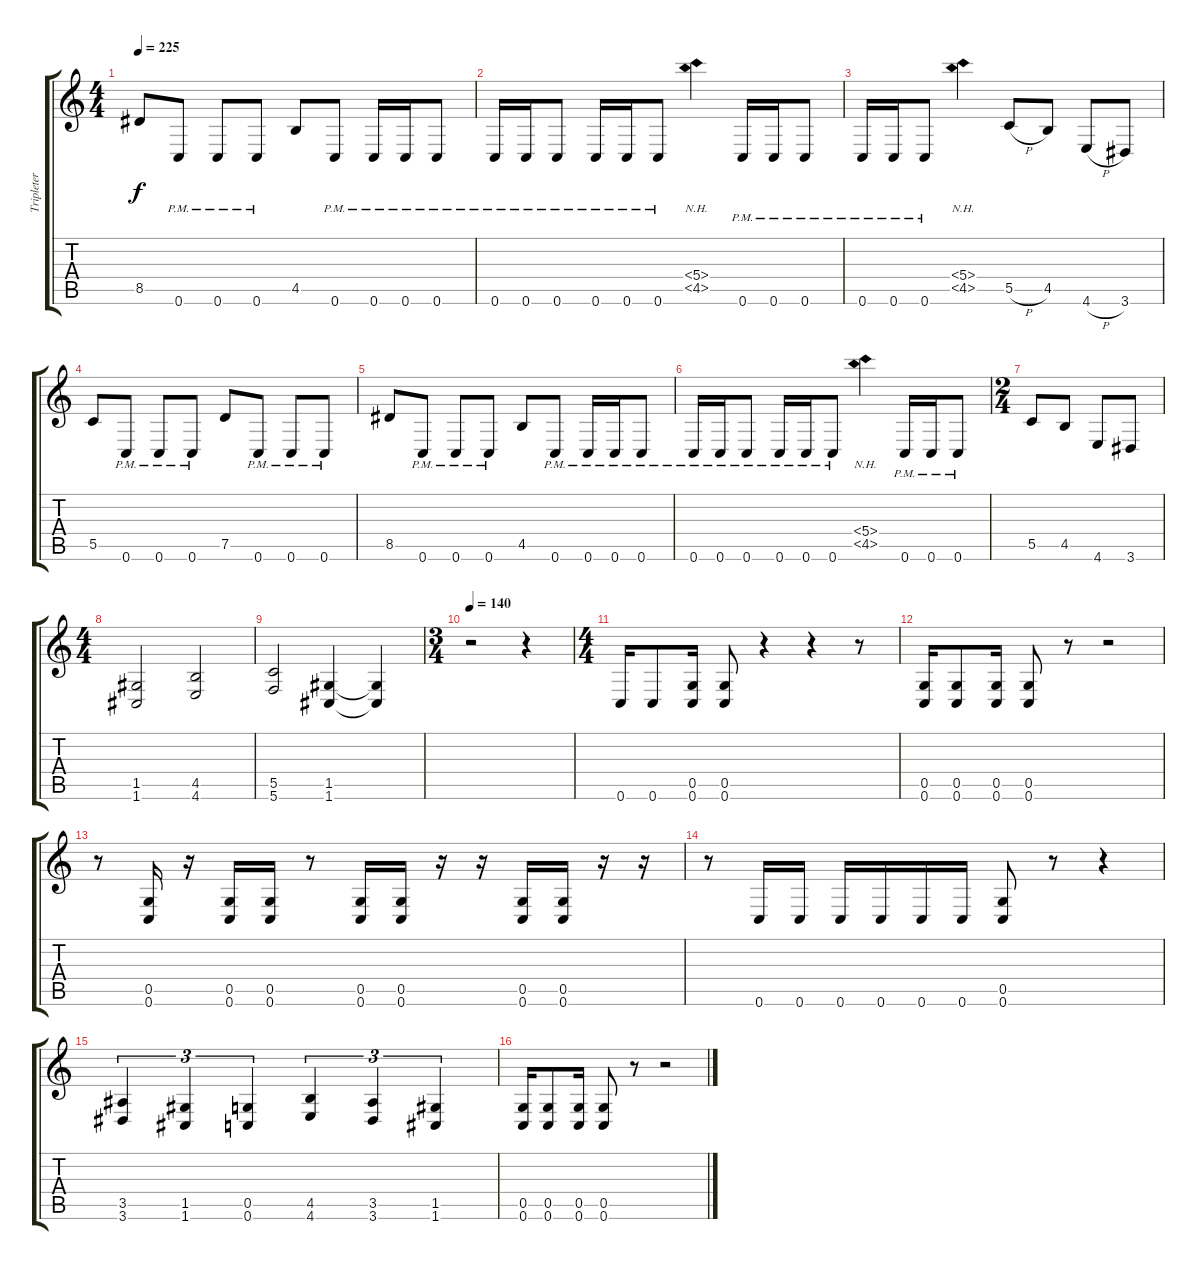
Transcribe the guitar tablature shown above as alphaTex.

\track ("Tripleter" "Tripleter") {mute instrument overdrivenguitar}
\staff {score tabs}
\tuning (D4 A3 F3 C3 G2 C2) {hide}
\ts (4 4)
\tempo 225
\clef g2
\ks c
8.5.8{dy f} 0.6{pm}.8 0.6{pm}.8 0.6{pm}.8 4.5.8 0.6{pm}.8 0.6{pm}.16 0.6{pm}.16 0.6{pm}.8 |
0.6{pm}.16 0.6{pm}.16 0.6{pm}.8 0.6{pm}.16 0.6{pm}.16 0.6{pm}.8 (5.4{nh} 4.5{nh}).4 0.6{pm}.16 0.6{pm}.16 0.6{pm}.8 |
0.6{pm}.16 0.6{pm}.16 0.6{pm}.8 (5.4{nh} 4.5{nh}).4 5.5{h}.8 4.5.8 4.6{h}.8 3.6.8 |
5.5.8 0.6{pm}.8 0.6{pm}.8 0.6{pm}.8 7.5.8 0.6{pm}.8 0.6{pm}.8 0.6{pm}.8 |
8.5.8 0.6{pm}.8 0.6{pm}.8 0.6{pm}.8 4.5.8 0.6{pm}.8 0.6{pm}.16 0.6{pm}.16 0.6{pm}.8 |
0.6{pm}.16 0.6{pm}.16 0.6{pm}.8 0.6{pm}.16 0.6{pm}.16 0.6{pm}.8 (5.4{nh} 4.5{nh}).4 0.6{pm}.16 0.6{pm}.16 0.6{pm}.8 |
\ts (2 4)
5.5.8 4.5.8 4.6.8 3.6.8 |
\ts (4 4)
(1.5 1.6).2 (4.5 4.6).2 |
(5.5 5.6).2 (1.5 1.6).4 (1.5{t} 1.6{t}).4 |
\ts (3 4)
\tempo 140
r.2 r.4 |
\ts (4 4)
0.6.16 0.6.8 (0.5 0.6).16 (0.5 0.6).8 r.4 r.4 r.8 |
(0.5 0.6).16 (0.5 0.6).8 (0.5 0.6).16 (0.5 0.6).8 r.8 r.2 |
r.8 (0.5 0.6).16 r.16 (0.5 0.6).16 (0.5 0.6).16 r.8 (0.5 0.6).16 (0.5 0.6).16 r.16 r.16 (0.5 0.6).16 (0.5 0.6).16 r.16 r.16 |
r.8 0.6.16 0.6.16 0.6.16 0.6.16 0.6.16 0.6.16 (0.5 0.6).8 r.8 r.4 |
(3.5 3.6).4{tu (3 2)} (1.5 1.6).4{tu (3 2)} (0.5 0.6).4{tu (3 2)} (4.5 4.6).4{tu (3 2)} (3.5 3.6).4{tu (3 2)} (1.5 1.6).4{tu (3 2)} |
(0.5 0.6).16 (0.5 0.6).8 (0.5 0.6).16 (0.5 0.6).8 r.8 r.2
